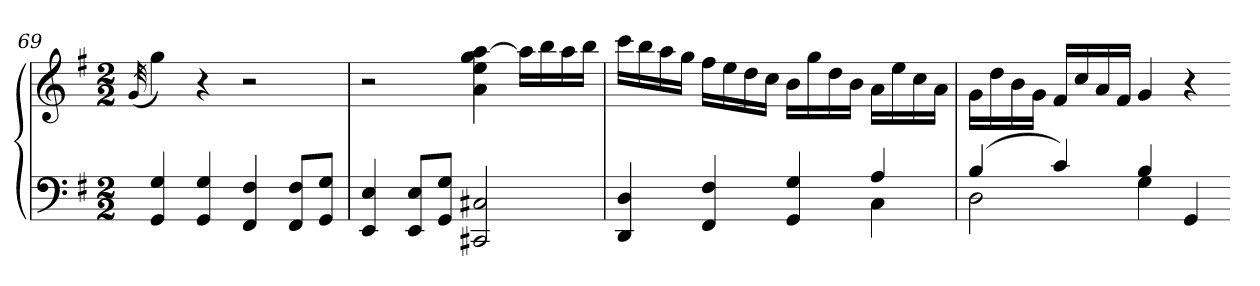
**kern	**kern
*part1	*part1
*staff2	*staff1
*clefF4	*clefG2
*k[f#]	*k[f#]
*G:	*G:
*M2/2	*M2/2
=69	=69
.	(32qg
4GG 4G	4gg)
4GG 4G	4r
4FF# 4F#	2r
8FF# 8F#L	.
8GG 8GJ	.
=70	=70
4EE 4E	2r
8EE 8EL	.
8GG 8GJ	.
2CC#X 2C#X	4a 4ee 4gg [4aa
.	16aaLL]
.	16bb
.	16aa
.	16bbJJ
=71	=71
*^	*
4DD 4D	2.ryy	16cccLL
.	.	16bb
.	.	16aa
.	.	16ggJJ
4FF# 4F#	.	16ff#LL
.	.	16ee
.	.	16dd
.	.	16ccJJ
4GG 4G	.	16bLL
.	.	16gg
.	.	16dd
.	.	16bJJ
4A	4C	16aLL
.	.	16ee
.	.	16cc
.	.	16aJJ
=72	=72	=72
(4B	2D	16gLL
.	.	16dd
.	.	16b
.	.	16gJJ
4c)	.	16f#LL
.	.	16cc
.	.	16a
.	.	16f#JJ
4B	4G	4g
4GG	4ryy	4r
*v	*v	*
=-	=-
*-	*-
